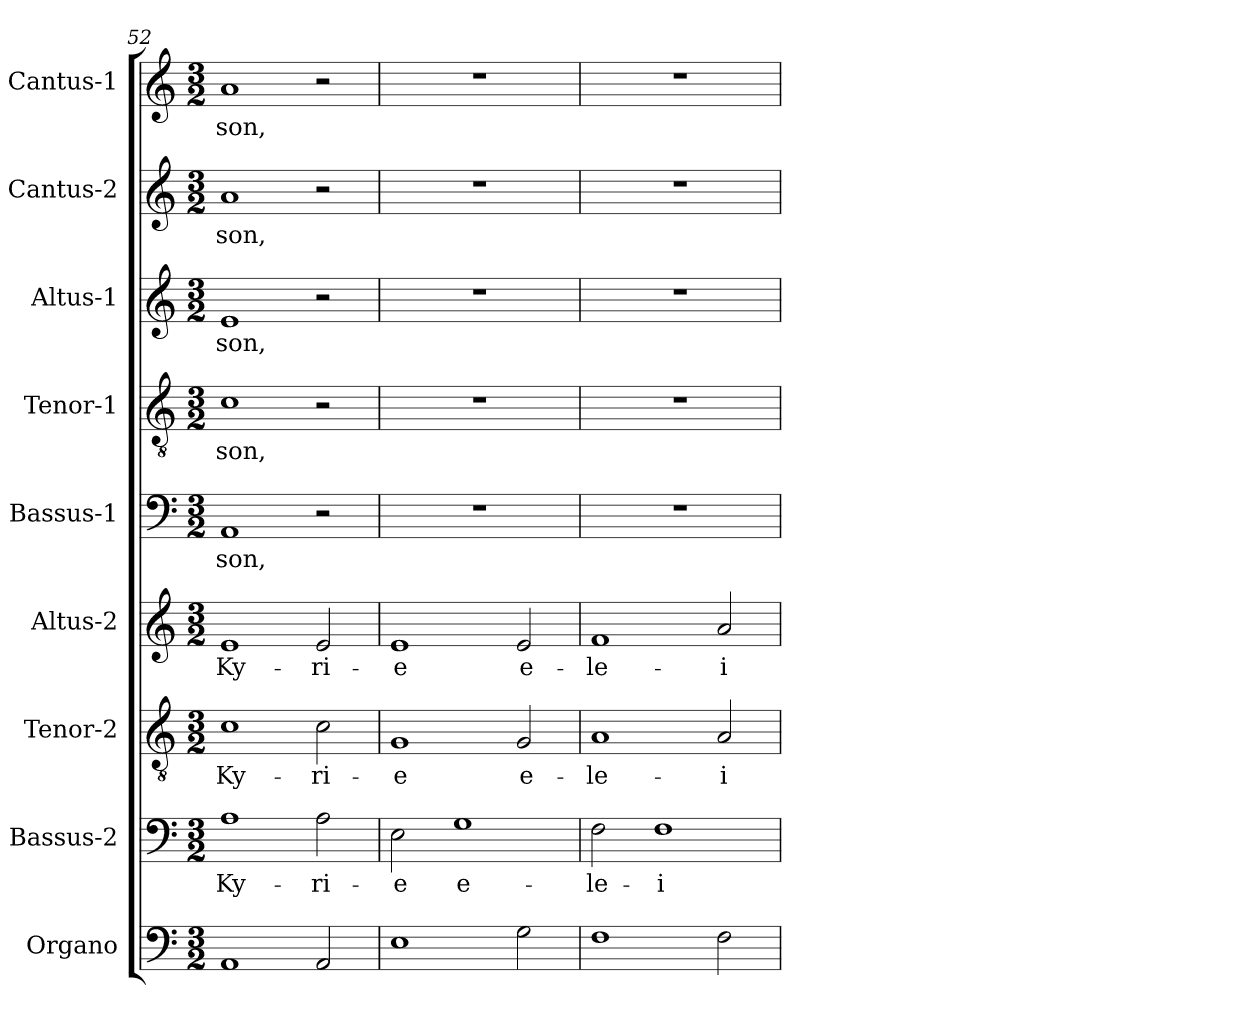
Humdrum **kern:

**kern	**kern	**text	**kern	**text	**kern	**text	**kern	**text	**kern	**text	**kern	**text	**kern	**text	**kern	**text
*part9	*part8	*part8	*part7	*part7	*part6	*part6	*part5	*part5	*part4	*part4	*part3	*part3	*part2	*part2	*part1	*part1
*staff9	*staff8	*staff8	*staff7	*staff7	*staff6	*staff6	*staff5	*staff5	*staff4	*staff4	*staff3	*staff3	*staff2	*staff2	*staff1	*staff1
*I"Organo	*I"Bassus-2	*	*I"Tenor-2	*	*I"Altus-2	*	*I"Bassus-1	*	*I"Tenor-1	*	*I"Altus-1	*	*I"Cantus-2	*	*I"Cantus-1	*
*I'Og	*I'B2	*	*	*	*I'A2	*	*I'B1	*	*I'T1	*	*I'A1	*	*I'C2	*	*I'C1	*
*clefF4	*clefF4	*	*clefGv2	*	*clefG2	*	*clefF4	*	*clefGv2	*	*clefG2	*	*clefG2	*	*clefG2	*
*k[]	*k[]	*	*k[]	*	*k[]	*	*k[]	*	*k[]	*	*k[]	*	*k[]	*	*k[]	*
*C:	*C:	*	*C:	*	*C:	*	*C:	*	*C:	*	*C:	*	*C:	*	*C:	*
*M3/2	*M3/2	*	*M3/2	*	*M3/2	*	*M3/2	*	*M3/2	*	*M3/2	*	*M3/2	*	*M3/2	*
=52	=52	=52	=52	=52	=52	=52	=52	=52	=52	=52	=52	=52	=52	=52	=52	=52
!	!	!LO:LY:b	!	!	!	!	!	!	!	!	!	!	!	!	!	!
!	!	!	!	!LO:LY:b	!	!	!	!	!	!	!	!	!	!	!	!
!	!	!	!	!	!	!LO:LY:b	!	!	!	!	!	!	!	!	!	!
!	!	!	!	!	!	!	!	!LO:LY:b	!	!	!	!	!	!	!	!
!	!	!	!	!	!	!	!	!	!	!LO:LY:b	!	!	!	!	!	!
!	!	!	!	!	!	!	!	!	!	!	!	!LO:LY:b	!	!	!	!
!	!	!	!	!	!	!	!	!	!	!	!	!	!	!LO:LY:b	!	!
!	!	!	!	!	!	!	!	!	!	!	!	!	!	!	!	!LO:LY:b
1AA	1A	Ky-	1c	Ky-	1e	Ky-	1AA	-son,	1c	-son,	1e	-son,	1a	-son,	1a	-son,
!	!	!LO:LY:b	!	!	!	!	!	!	!	!	!	!	!	!	!	!
!	!	!	!	!LO:LY:b	!	!	!	!	!	!	!	!	!	!	!	!
!	!	!	!	!	!	!LO:LY:b	!	!	!	!	!	!	!	!	!	!
2AA/	2A\	-ri-	2c\	-ri-	2e/	-ri-	2r	.	2r	.	2r	.	2r	.	2r	.
=53	=53	=53	=53	=53	=53	=53	=53	=53	=53	=53	=53	=53	=53	=53	=53	=53
!	!	!LO:LY:b	!	!	!	!	!	!	!	!	!	!	!	!	!	!
!	!	!	!	!LO:LY:b	!	!	!	!	!	!	!	!	!	!	!	!
!	!	!	!	!	!	!LO:LY:b	!	!	!	!	!	!	!	!	!	!
1E	2E\	-e	1G	-e	1e	-e	1.r	.	1.r	.	1.r	.	1.r	.	1.r	.
!	!	!LO:LY:b	!	!	!	!	!	!	!	!	!	!	!	!	!	!
.	1G	e-	.	.	.	.	.	.	.	.	.	.	.	.	.	.
!	!	!	!	!LO:LY:b	!	!	!	!	!	!	!	!	!	!	!	!
!	!	!	!	!	!	!LO:LY:b	!	!	!	!	!	!	!	!	!	!
2G\	.	.	2G/	e-	2e/	e-	.	.	.	.	.	.	.	.	.	.
=54	=54	=54	=54	=54	=54	=54	=54	=54	=54	=54	=54	=54	=54	=54	=54	=54
!	!	!LO:LY:b	!	!	!	!	!	!	!	!	!	!	!	!	!	!
!	!	!	!	!LO:LY:b	!	!	!	!	!	!	!	!	!	!	!	!
!	!	!	!	!	!	!LO:LY:b	!	!	!	!	!	!	!	!	!	!
1F	2F\	-le-	1A	-le-	1f	-le-	1.r	.	1.r	.	1.r	.	1.r	.	1.r	.
!	!	!LO:LY:b	!	!	!	!	!	!	!	!	!	!	!	!	!	!
.	1F	-i-	.	.	.	.	.	.	.	.	.	.	.	.	.	.
!	!	!	!	!LO:LY:b	!	!	!	!	!	!	!	!	!	!	!	!
!	!	!	!	!	!	!LO:LY:b	!	!	!	!	!	!	!	!	!	!
2F\	.	.	2A/	-i-	2a/	-i-	.	.	.	.	.	.	.	.	.	.
=	=	=	=	=	=	=	=	=	=	=	=	=	=	=	=	=
*-	*-	*-	*-	*-	*-	*-	*-	*-	*-	*-	*-	*-	*-	*-	*-	*-
